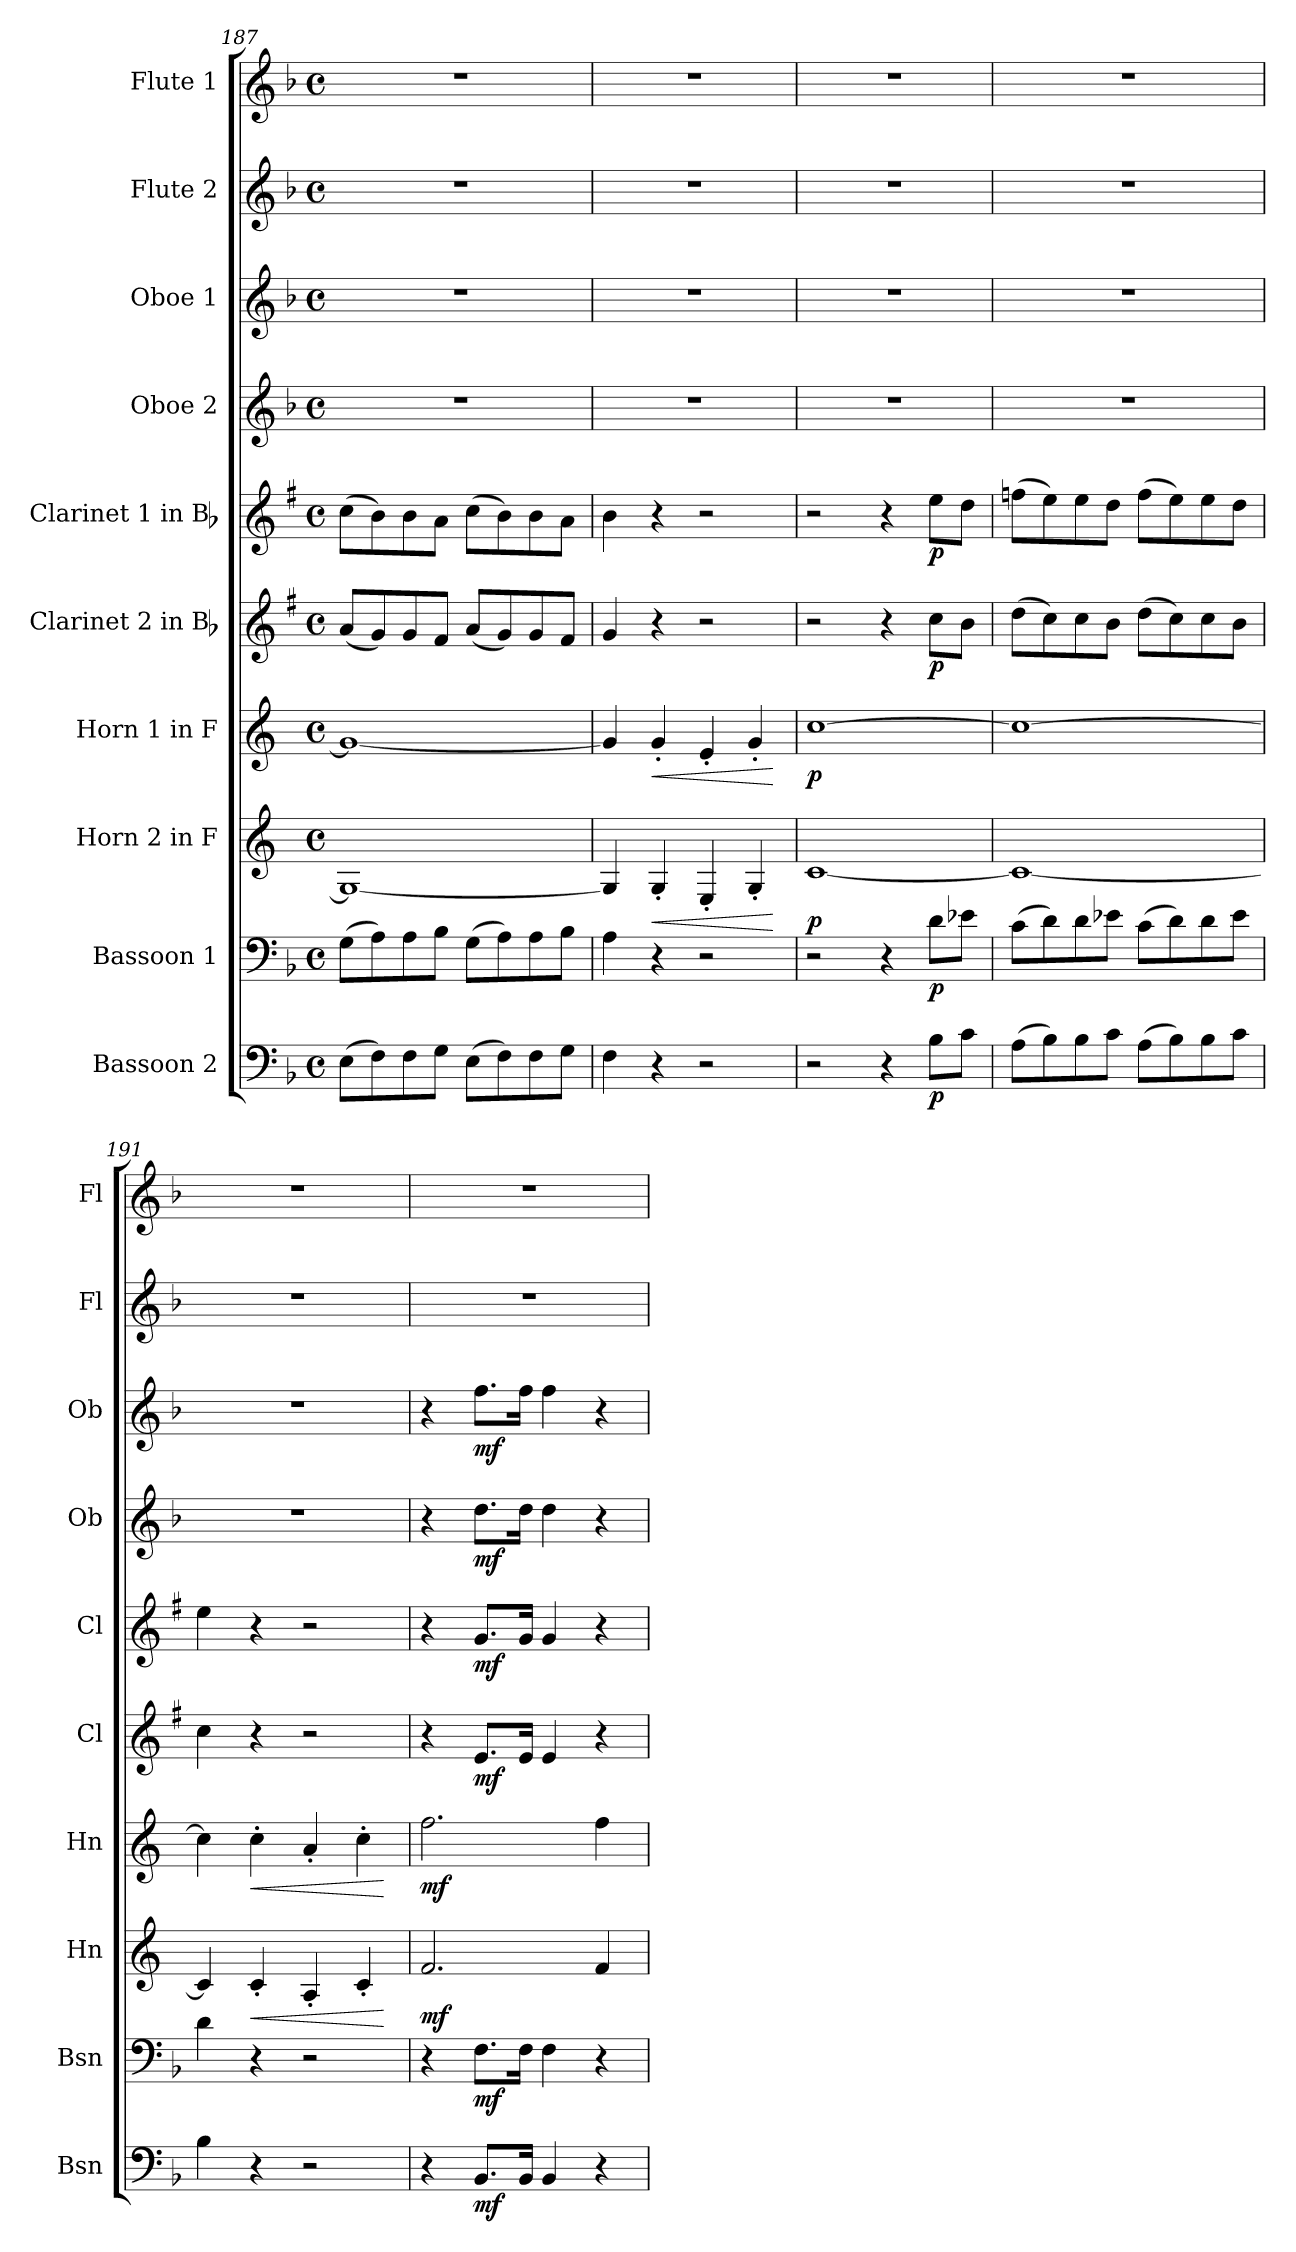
**kern	**dynam	**kern	**dynam	**kern	**dynam	**kern	**dynam	**kern	**dynam	**kern	**dynam	**kern	**dynam	**kern	**dynam	**kern	**kern
*part10	*part10	*part9	*part9	*part8	*part8	*part7	*part7	*part6	*part6	*part5	*part5	*part4	*part4	*part3	*part3	*part2	*part1
*staff10	*staff10	*staff9	*staff9	*staff8	*staff8	*staff7	*staff7	*staff6	*staff6	*staff5	*staff5	*staff4	*staff4	*staff3	*staff3	*staff2	*staff1
*I"Bassoon 2	*	*I"Bassoon 1	*	*I"Horn 2 in F	*	*I"Horn 1 in F	*	*I"Clarinet 2 in Bb	*	*I"Clarinet 1 in Bb	*	*I"Oboe 2	*	*I"Oboe 1	*	*I"Flute 2	*I"Flute 1
*I'Bsn	*	*I'Bsn	*	*I'Hn	*	*I'Hn	*	*I'Cl	*	*I'Cl	*	*I'Ob	*	*I'Ob	*	*I'Fl	*I'Fl
*clefF4	*	*clefF4	*	*clefG2	*	*clefG2	*	*clefG2	*	*clefG2	*	*clefG2	*	*clefG2	*	*clefG2	*clefG2
*	*	*	*	*ITrd4c7	*	*ITrd4c7	*	*ITrd1c2	*	*ITrd1c2	*	*	*	*	*	*	*
*k[b-]	*	*k[b-]	*	*k[b-]	*	*k[b-]	*	*k[b-]	*	*k[b-]	*	*k[b-]	*	*k[b-]	*	*k[b-]	*k[b-]
*M4/4	*	*M4/4	*	*M4/4	*	*M4/4	*	*M4/4	*	*M4/4	*	*M4/4	*	*M4/4	*	*M4/4	*M4/4
*met(c)	*	*met(c)	*	*met(c)	*	*met(c)	*	*met(c)	*	*met(c)	*	*met(c)	*	*met(c)	*	*met(c)	*met(c)
=187	=187	=187	=187	=187	=187	=187	=187	=187	=187	=187	=187	=187	=187	=187	=187	=187	=187
(8E\L	.	(8G\L	.	1C_	.	1c_	.	(8g/L	.	(8b-\L	.	1r	.	1r	.	1r	1r
8F\)	.	8A\)	.	.	.	.	.	8f/)	.	8a\)	.	.	.	.	.	.	.
8F\	.	8A\	.	.	.	.	.	8f/	.	8a\	.	.	.	.	.	.	.
8G\J	.	8B-\J	.	.	.	.	.	8e/J	.	8g\J	.	.	.	.	.	.	.
(8E\L	.	(8G\L	.	.	.	.	.	(8g/L	.	(8b-\L	.	.	.	.	.	.	.
8F\)	.	8A\)	.	.	.	.	.	8f/)	.	8a\)	.	.	.	.	.	.	.
8F\	.	8A\	.	.	.	.	.	8f/	.	8a\	.	.	.	.	.	.	.
8G\J	.	8B-\J	.	.	.	.	.	8e/J	.	8g\J	.	.	.	.	.	.	.
!!LO:PB:g=z
=188	=188	=188	=188	=188	=188	=188	=188	=188	=188	=188	=188	=188	=188	=188	=188	=188	=188
4F\	.	4A\	.	4C/]	.	4c/]	.	4f/	.	4a\	.	1r	.	1r	.	1r	1r
!	!	!	!	!	!LO:HP:b	!	!LO:HP:b	!	!	!	!	!	!	!	!	!	!
4r	.	4r	.	4C'/	<	4c'/	<	4r	.	4r	.	.	.	.	.	.	.
2r	.	2r	.	4AA'/	.	4A'/	.	2r	.	2r	.	.	.	.	.	.	.
.	.	.	.	4C'/	.	4c'/	.	.	.	.	.	.	.	.	.	.	.
.	.	.	.	.	[	.	[	.	.	.	.	.	.	.	.	.	.
=189	=189	=189	=189	=189	=189	=189	=189	=189	=189	=189	=189	=189	=189	=189	=189	=189	=189
!	!	!	!	!	!LO:DY:b	!	!LO:DY:b	!	!	!	!	!	!	!	!	!	!
2r	.	2r	.	[1F	p	[1f	p	2r	.	2r	.	1r	.	1r	.	1r	1r
4r	.	4r	.	.	.	.	.	4r	.	4r	.	.	.	.	.	.	.
!	!LO:DY:b	!	!LO:DY:b	!	!	!	!	!	!LO:DY:b	!	!LO:DY:b	!	!	!	!	!	!
8B-\L	p	8d\L	p	.	.	.	.	8b-\L	p	8dd\L	p	.	.	.	.	.	.
8c\J	.	8e-X\J	.	.	.	.	.	8a\J	.	8cc\J	.	.	.	.	.	.	.
=190	=190	=190	=190	=190	=190	=190	=190	=190	=190	=190	=190	=190	=190	=190	=190	=190	=190
(8A\L	.	(8c\L	.	1F_	.	1f_	.	(8cc\L	.	(8ee-X\L	.	1r	.	1r	.	1r	1r
8B-\)	.	8d\)	.	.	.	.	.	8b-\)	.	8dd\)	.	.	.	.	.	.	.
8B-\	.	8d\	.	.	.	.	.	8b-\	.	8dd\	.	.	.	.	.	.	.
8c\J	.	8e-X\J	.	.	.	.	.	8a\J	.	8cc\J	.	.	.	.	.	.	.
(8A\L	.	(8c\L	.	.	.	.	.	(8cc\L	.	(8ee-\L	.	.	.	.	.	.	.
8B-\)	.	8d\)	.	.	.	.	.	8b-\)	.	8dd\)	.	.	.	.	.	.	.
8B-\	.	8d\	.	.	.	.	.	8b-\	.	8dd\	.	.	.	.	.	.	.
8c\J	.	8e-\J	.	.	.	.	.	8a\J	.	8cc\J	.	.	.	.	.	.	.
=191	=191	=191	=191	=191	=191	=191	=191	=191	=191	=191	=191	=191	=191	=191	=191	=191	=191
4B-\	.	4d\	.	4F/]	.	4f\]	.	4b-\	.	4dd\	.	1r	.	1r	.	1r	1r
!	!	!	!	!	!LO:HP:b	!	!LO:HP:b	!	!	!	!	!	!	!	!	!	!
4r	.	4r	.	4F'/	<	4f'\	<	4r	.	4r	.	.	.	.	.	.	.
2r	.	2r	.	4D'/	.	4d'/	.	2r	.	2r	.	.	.	.	.	.	.
.	.	.	.	4F'/	.	4f'\	.	.	.	.	.	.	.	.	.	.	.
.	.	.	.	.	[	.	[	.	.	.	.	.	.	.	.	.	.
=192	=192	=192	=192	=192	=192	=192	=192	=192	=192	=192	=192	=192	=192	=192	=192	=192	=192
!	!	!	!	!	!LO:DY:b	!	!LO:DY:b	!	!	!	!	!	!	!	!	!	!
4r	.	4r	.	2.B-/	mf	2.b-\	mf	4r	.	4r	.	4r	.	4r	.	1r	1r
!	!LO:DY:b	!	!LO:DY:b	!	!	!	!	!	!LO:DY:b	!	!LO:DY:b	!	!LO:DY:b	!	!LO:DY:b	!	!
8.BB-/L	mf	8.F\L	mf	.	.	.	.	8.d/L	mf	8.f/L	mf	8.dd\L	mf	8.ff\L	mf	.	.
16BB-/Jk	.	16F\Jk	.	.	.	.	.	16d/Jk	.	16f/Jk	.	16dd\Jk	.	16ff\Jk	.	.	.
4BB-/	.	4F\	.	.	.	.	.	4d/	.	4f/	.	4dd\	.	4ff\	.	.	.
4r	.	4r	.	4B-/	.	4b-\	.	4r	.	4r	.	4r	.	4r	.	.	.
=	=	=	=	=	=	=	=	=	=	=	=	=	=	=	=	=	=
*-	*-	*-	*-	*-	*-	*-	*-	*-	*-	*-	*-	*-	*-	*-	*-	*-	*-
